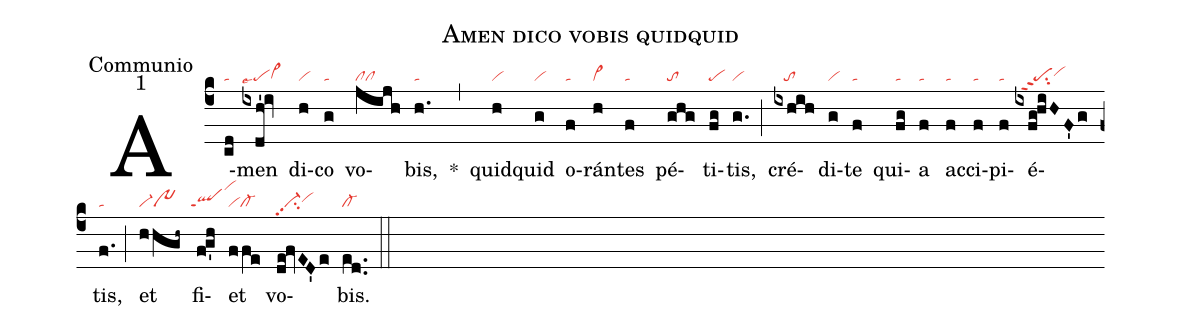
name: Amen dico vobis quidquid;
office-part: Communio;
mode: 1;
nabc-lines: 1;
%%
(c4)
A-(cd|ta)men(ixdh'!iv|pelse7vi>hg) di(h|vi)co(g|ta) vo(jijh|clcl)bis,(h.|ta) *(,)
quid(h|vi)quid(g|vi) o(f|ta)rán(h|vi>)tes(f|ta) pé(ghg|to)ti(fg|pe)tis,(g.|vi) (;)
cré(ixhih|///to)di(g|vi)te(f|ta) qui(fg|ta)a(f|ta) ac(f|ta)ci(f|ta)pi(f|ta)é(ixfg!hiHF'g|//peppt2su2vihh)tis,(f.|ta) (;)
et(hhgh~|vi-po~) fi(f!g'h|``qlppt1vihm)et(ffe|vicl-) vo(de!fvED'e|vi-pp2su2vihh)bis.(ed..|cl-) (::)
